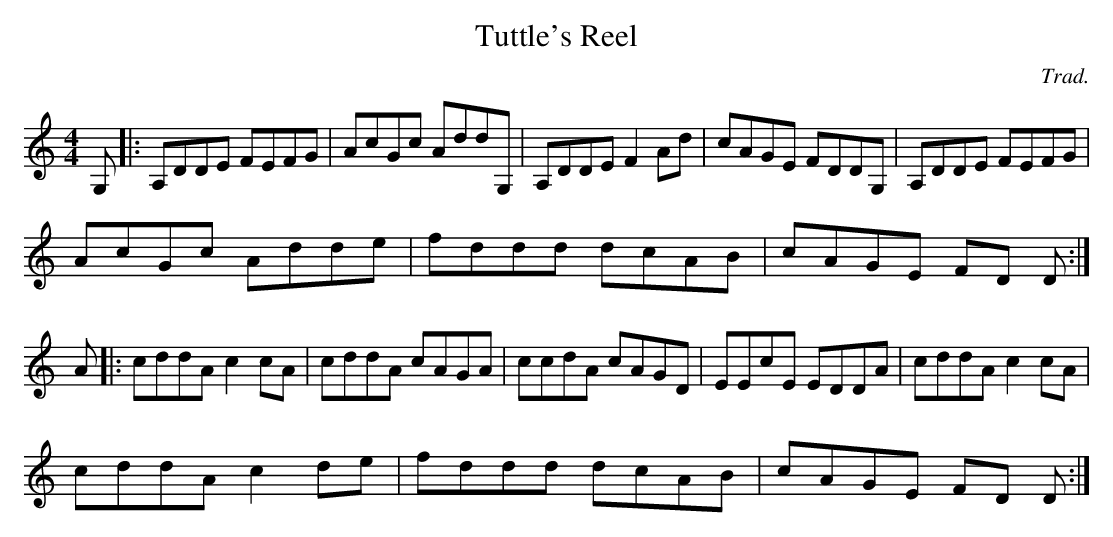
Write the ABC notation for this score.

X:1
T: Tuttle's Reel
C: Trad.
M: 4/4
L: 1/8
K: Am
G,|:A,DDE FEFG|AcGc AddG,|A,DDE F2 Ad|cAGE FDDG,|A,DDE FEFG|
AcGc Adde|fddd dcAB|cAGE FD D :|
A|:cddA c2 cA|cddA cAGA|ccdA cAGD|EEcE EDDA|cddA c2 cA|
cddA c2 de|fddd dcAB|cAGE FD D :|
